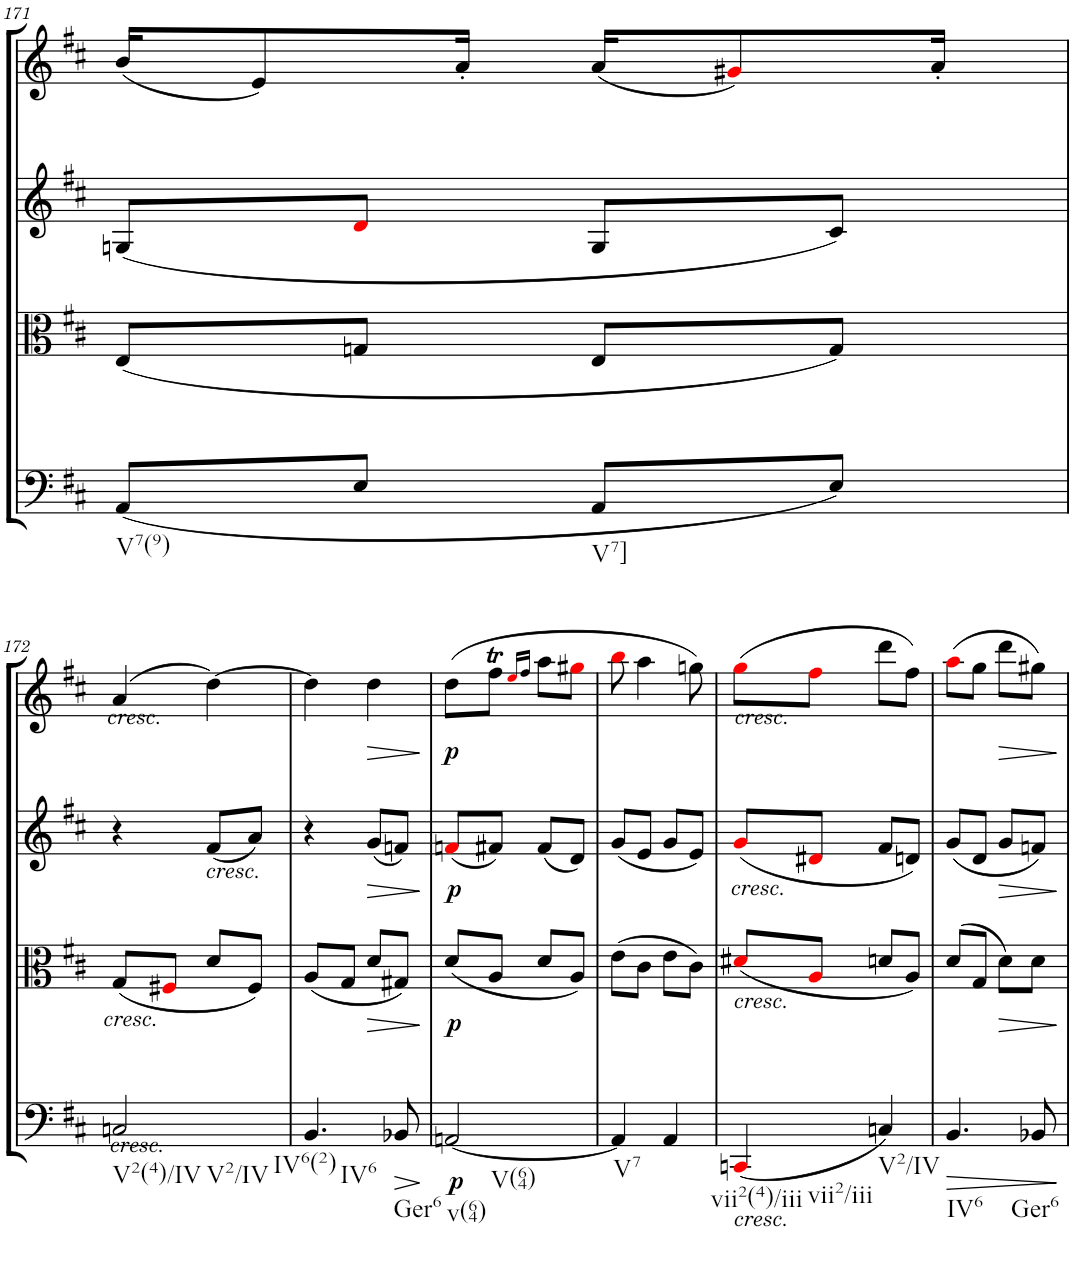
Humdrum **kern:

**kern	**dynam	**kern	**dynam	**kern	**dynam	**kern	**dynam
*part4	*part4	*part3	*part3	*part2	*part2	*part1	*part1
*staff4	*staff4	*staff3	*staff3	*staff2	*staff2	*staff1	*staff1
*I"Cello	*	*I"Viola	*	*I"2nd Violin	*	*I"1st Violin	*
*	*	*I'Vla	*	*I'Vln	*	*I'Vln	*
!!LO:PB:g=z
*clefF4	*	*clefC3	*	*clefG2	*	*clefG2	*
*k[f#c#]	*	*k[f#c#]	*	*k[f#c#]	*	*k[f#c#]	*
*M2/4	*	*M2/4	*	*M2/4	*	*M2/4	*
=171	=171	=171	=171	=171	=171	=171	=171
!LO:TX:b:t=V7(9)	!	!	!	!	!	!	!
(8AA/L	.	(8E/L	.	(8Gn/L	.	(16b/KL	.
.	.	.	.	.	.	8e/)	.
8E/J	.	8Gn/J	.	8di/J	.	.	.
.	.	.	.	.	.	16a'/Jk	.
!LO:TX:b:t=V7]	!	!	!	!	!	!	!
8AA/L	.	8E/L	.	8G/L	.	(16a/KL	.
.	.	.	.	.	.	8g#Xi/)	.
8E/J)	.	8G/J)	.	8c#/J)	.	.	.
.	.	.	.	.	.	16a'/Jk	.
!!LO:LB:g=z
=172	=172	=172	=172	=172	=172	=172	=172
!	!	!	!	!	!	!LO:TX:a:i:t=cresc.	!
!	!	!LO:TX:b:i:t=cresc.	!	!	!	!	!
!LO:TX:a:i:t=cresc.	!	!	!	!	!	!	!
!LO:TX:b:t=V2(4)/IV	!	!	!	!	!	!	!
!LO:TX:b:t=V2/IV	!	!	!	!	!	!	!
2Cn/	.	(8G/L	.	4r	.	(4a/	.
.	.	8F#Xi/J	.	.	.	.	.
!	!	!	!	!LO:TX:b:i:t=cresc.	!	!	!
.	.	8d/L	.	(8f#/L	.	[4dd\)	.
.	.	8F#/J)	.	8a/J)	.	.	.
=173	=173	=173	=173	=173	=173	=173	=173
!LO:TX:b:t=IV6(2)	!	!	!	!	!	!	!
!LO:TX:b:t=IV6	!	!	!	!	!	!	!
4.BB/	.	(8A/L	.	4r	.	4dd\]	.
.	.	8G/J	.	.	.	.	.
!	!	!	!LO:HP:b	!	!LO:HP:b	!	!LO:HP:b
.	.	8d/L	>	(8g/L	>	4dd\	>
!LO:TX:b:t=Ger6	!	!	!	!	!	!	!
!	!LO:HP:b	!	!	!	!	!	!
8BB-X/	>	8G#X/J)	.	8fn/J)	.	.	.
.	]	.	]	.	]	.	]
=174	=174	=174	=174	=174	=174	=174	=174
!LO:TX:b:t=v(64)	!	!	!	!	!	!	!
!LO:TX:b:t=V(64)	!	!	!	!	!	!	!
!	!LO:DY:b	!	!LO:DY:b	!	!LO:DY:b	!	!LO:DY:b
[2AAn/	p	(8d/L	p	(8fni/L	p	(8dd\L	p
.	.	8A/J	.	8f#X/J)	.	8ff#t\J	.
.	.	.	.	.	.	16qeei/LL	.
.	.	.	.	.	.	16qff#/JJ	.
.	.	8d/L	.	(8f#/L	.	8aa\L	.
.	.	8A/J)	.	8d/J)	.	8gg#Xi\J	.
=175	=175	=175	=175	=175	=175	=175	=175
!LO:TX:b:t=V7	!	!	!	!	!	!	!
4AA/]	.	(8e\L	.	(8g/L	.	8bbi\	.
.	.	8c#\J	.	8e/J	.	4aa\	.
4AA/	.	8e\L	.	8g/L	.	.	.
.	.	8c#\J)	.	8e/J)	.	8ggn\)	.
=176	=176	=176	=176	=176	=176	=176	=176
!	!	!	!	!	!	!LO:TX:a:i:t=cresc.	!
!	!	!	!	!LO:TX:b:i:t=cresc.	!	!	!
!	!	!LO:TX:b:i:t=cresc.	!	!	!	!	!
!LO:TX:b:i:t=cresc.	!	!	!	!	!	!	!
!LO:TX:b:t=vii2(4)/iii	!	!	!	!	!	!	!
!LO:TX:b:t=vii2/iii	!	!	!	!	!	!	!
(4CCni/	.	(8d#Xi/L	.	(8gi/L	.	(8ggi\L	.
.	.	8Ai/J	.	8d#Xi/J	.	8ff#i\J	.
!LO:TX:b:t=V2/IV	!	!	!	!	!	!	!
4Cn/)	.	8dn/L	.	8f#/L	.	8ddd\L	.
.	.	8A/J)	.	8dn/J)	.	8ff#\J)	.
=177	=177	=177	=177	=177	=177	=177	=177
!LO:TX:b:t=IV6	!	!	!	!	!	!	!
!	!LO:HP:b	!	!	!	!	!	!
4.BB/	>	(8d/L	.	(8g/L	.	(8aai\L	.
.	.	8G/J	.	8d/J	.	8gg\J	.
!	!	!	!LO:HP:b	!	!LO:HP:b	!	!LO:HP:b
.	.	8d\L)	>	8g/L	>	8ddd\L	>
!LO:TX:b:t=Ger6	!	!	!	!	!	!	!
8BB-X/	.	8d\J	.	8fn/J)	.	8gg#X\J)	.
.	]	.	]	.	]	.	]
=	=	=	=	=	=	=	=
*-	*-	*-	*-	*-	*-	*-	*-
